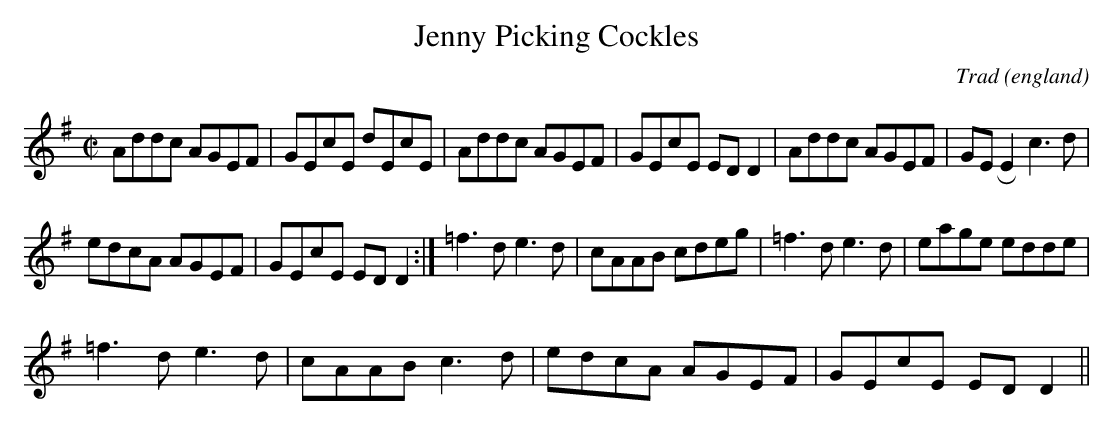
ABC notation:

X:1
T:Jenny Picking Cockles
O:england
C:Trad
M:C|
K:DMix
L:1/8
Addc AGEF|GEcE dEcE|Addc AGEF|GEcE EDD2|Addc AGEF|GE RE2 c3d|
edcA AGEF|GEcE EDD2:|=f3d e3 d|cAAB cdeg|=f3d e3d |eage edde|
=f3d e3d | cAAB c3d | edcA AGEF|GEcE EDD2 ||
